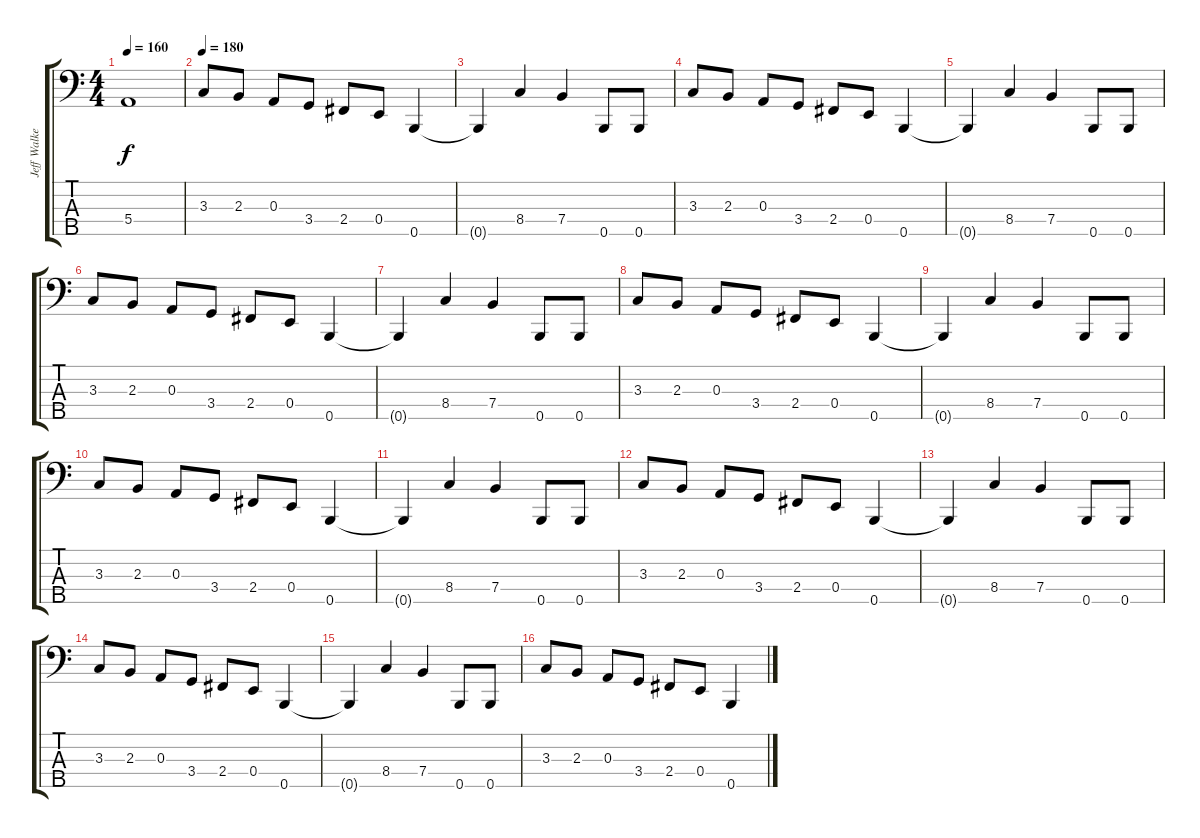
\track ("Jeff Walker" "Jeff Walke") {instrument electricbasspick}
\staff {score tabs}
\tuning (G2 D2 A1 E1 B0) {hide}
\ts (4 4)
\tempo 160
\clef f4
\ks c
5.4.1{dy f} |
\tempo 180
3.3.8 2.3.8 0.3.8 3.4.8 2.4.8 0.4.8 0.5.4 |
0.5{t}.4 8.4.4 7.4.4 0.5.8 0.5.8 |
3.3.8 2.3.8 0.3.8 3.4.8 2.4.8 0.4.8 0.5.4 |
0.5{t}.4 8.4.4 7.4.4 0.5.8 0.5.8 |
3.3.8 2.3.8 0.3.8 3.4.8 2.4.8 0.4.8 0.5.4 |
0.5{t}.4 8.4.4 7.4.4 0.5.8 0.5.8 |
3.3.8 2.3.8 0.3.8 3.4.8 2.4.8 0.4.8 0.5.4 |
0.5{t}.4 8.4.4 7.4.4 0.5.8 0.5.8 |
3.3.8 2.3.8 0.3.8 3.4.8 2.4.8 0.4.8 0.5.4 |
0.5{t}.4 8.4.4 7.4.4 0.5.8 0.5.8 |
3.3.8 2.3.8 0.3.8 3.4.8 2.4.8 0.4.8 0.5.4 |
0.5{t}.4 8.4.4 7.4.4 0.5.8 0.5.8 |
3.3.8 2.3.8 0.3.8 3.4.8 2.4.8 0.4.8 0.5.4 |
0.5{t}.4 8.4.4 7.4.4 0.5.8 0.5.8 |
3.3.8 2.3.8 0.3.8 3.4.8 2.4.8 0.4.8 0.5.4
